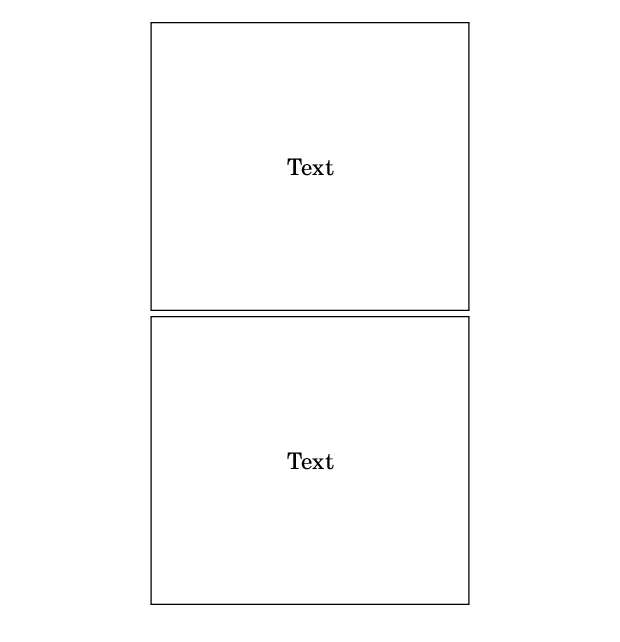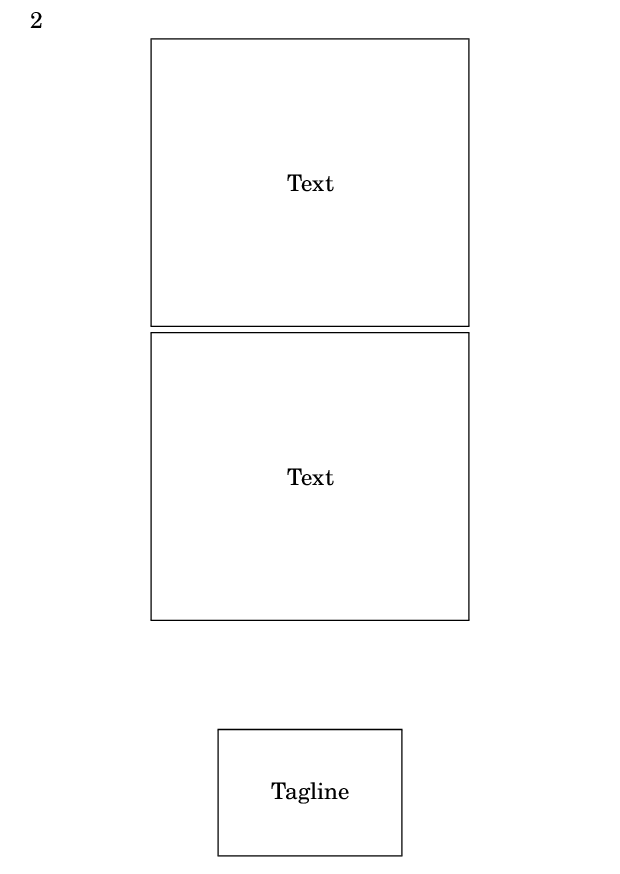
%% Generated by lilypond-book
%% Options: [exampleindent=10.16\mm,indent=0\mm,line-width=160\mm,paper-height=845.047\pt,paper-width=597.508\pt,papersize='(cons (* 597.508 pt) (* 845.047 pt))]
\include "lilypond-book-preamble.ly"


% ****************************************************************
% Start cut-&-pastable-section
% ****************************************************************

#(ly:set-option 'eps-box-padding 3.000000)



\paper {
  #(set-paper-size '(cons (* 597.508 pt) (* 845.047 pt)))
  indent = 0\mm
  line-width = 160\mm
  % offset the left padding, also add 1mm as lilypond creates cropped
  % images with a little space on the right
  line-width = #(- line-width (* mm  3.000000) (* mm 1))
}

\layout {
  
}




% ****************************************************************
% ly snippet:
% ****************************************************************
\sourcefilename "/lilypond-2.26.0/input/regression/page-minimal-page-breaking-last-page.ly"
\sourcefileline 0
\version "2.16.0"
#(set-default-paper-size "a6")

\header {
  texidoc = "Minimal page breaker: special case when the last system is moved
to an other page when there is not enough space because of the tagline."
}

textBox = \markup \fill-line { \override #'(box-padding . 13) \box Text }

\book {
  \header {
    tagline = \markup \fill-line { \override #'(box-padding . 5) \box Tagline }
  }
  \paper {
    #(define page-breaking ly:minimal-breaking) 
  }

  \markup \textBox
  \markup \textBox
  \markup \textBox
  \markup \textBox
}



% ****************************************************************
% end ly snippet
% ****************************************************************
